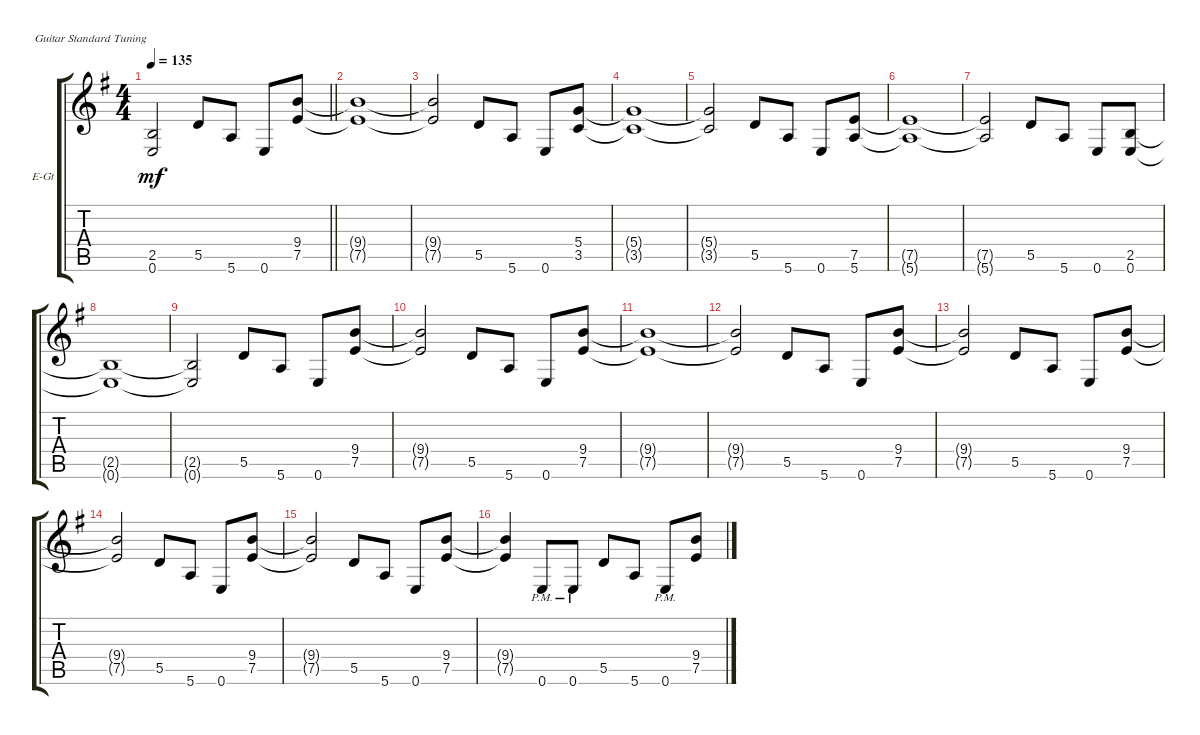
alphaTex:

\defaultSystemsLayout 4
\bracketExtendMode groupsimilarinstruments
\firstSystemTrackNameOrientation horizontal
\otherSystemsTrackNameOrientation horizontal
\track ("Electric Guitar" "E-Gt") {instrument distortionguitar}
\staff {score tabs}
\tuning (E4 B3 G3 D3 A2 E2)
\ts (4 4)
\tempo 135
\clef g2
\barLineRight lightlight
\ks g
(2.5{t} 0.6{t}).2{dy mf} 5.5.8 5.6.8 0.6.8 (7.5 9.4).8 |
(7.5{t} 9.4{t}).1 |
(9.4{t} 7.5{t}).2 5.5.8 5.6.8 0.6.8 (3.5 5.4).8 |
(5.4{t} 3.5{t}).1 |
(3.5{t} 5.4{t}).2 5.5.8 5.6.8 0.6.8 (5.6 7.5).8 |
(7.5{t} 5.6{t}).1 |
(5.6{t} 7.5{t}).2 5.5.8 5.6.8 0.6.8 (0.6 2.5).8 |
(2.5{t} 0.6{t}).1 |
(0.6{t} 2.5{t}).2 5.5.8 5.6.8 0.6.8 (7.5 9.4).8 |
(9.4{t} 7.5{t}).2 5.5.8 5.6.8 0.6.8 (7.5 9.4).8 |
(9.4{t} 7.5{t}).1 |
(7.5{t} 9.4{t}).2 5.5.8 5.6.8 0.6.8 (7.5 9.4).8 |
(7.5{t} 9.4{t}).2 5.5.8 5.6.8 0.6.8 (7.5 9.4).8 |
(7.5{t} 9.4{t}).2 5.5.8 5.6.8 0.6.8 (7.5 9.4).8 |
(7.5{t} 9.4{t}).2 5.5.8 5.6.8 0.6.8 (7.5 9.4).8 |
(9.4{t} 7.5{t}).4 0.6{pm}.8 0.6{pm}.8 5.5.8 5.6.8 0.6{pm}.8 (7.5 9.4).8
